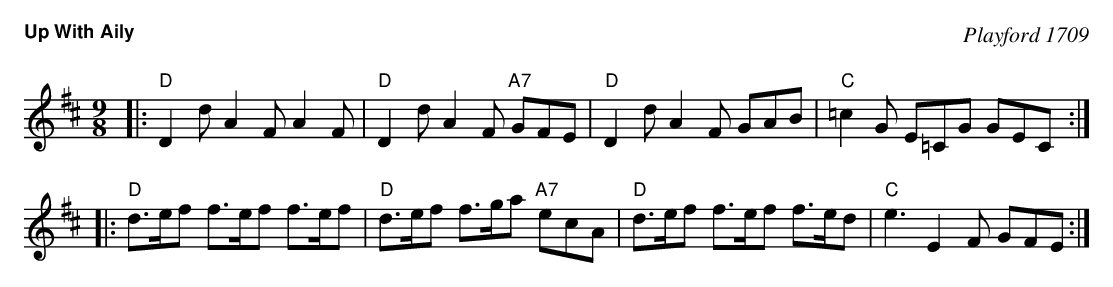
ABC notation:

X:1
T:Up With Aily
C:Playford 1709
M:9/8
L:1/8
K:D
|: "D"D2d A2F A2F | "D"D2d A2F "A7"GFE | "D"D2d A2F GAB | "C"=c2G E=CG GEC :|
|: "D"d>ef f>ef f>ef | "D"d>ef f>ga "A7"ecA | "D"d>ef f>ef f>ed | "C"e3 E2F GFE :|
